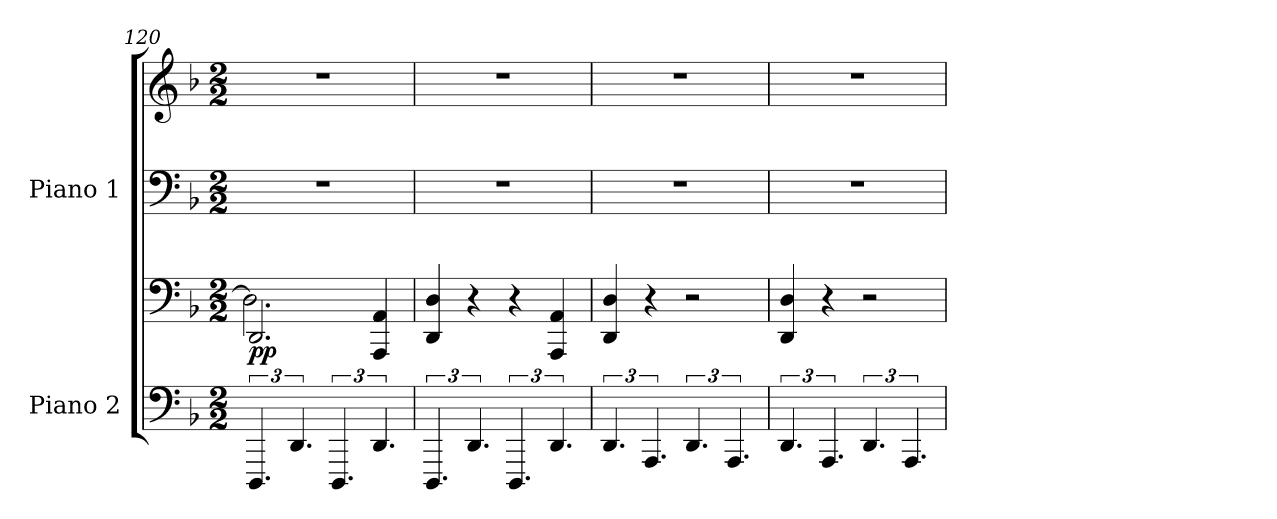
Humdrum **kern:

**kern	**kern	**dynam	**kern	**kern
*part2	*part2	*part2	*part1	*part1
*staff4	*staff3	*staff3/4	*staff2	*staff1
*I"Piano 2	*	*	*I"Piano 1	*
*I'Pno. 2	*	*	*I'Pno. 1	*
*clefF4	*clefF4	*	*clefF4	*clefG2
*k[b-]	*k[b-]	*	*k[b-]	*k[b-]
*M2/2	*M2/2	*	*M2/2	*M2/2
=120	=120	=120	=120	=120
*	*^	*	*	*
!	!	!	!LO:DY:b	!	!
6.DDD/	2.DD/	2.D\]	pp	1r	1r
6.DD/	.	.	.	.	.
6.DDD/	.	.	.	.	.
6.DD/	4AAA/ 4AA/	4ryy	.	.	.
*	*v	*v	*	*	*
=121	=121	=121	=121	=121
6.DDD/	4DD/ 4D/	.	1r	1r
6.DD/	4r	.	.	.
6.DDD/	4r	.	.	.
6.DD/	4AAA/ 4AA/	.	.	.
!!LO:LB:g=z
=122	=122	=122	=122	=122
6.DD/	4DD/ 4D/	.	1r	1r
6.AAA/	4r	.	.	.
6.DD/	2r	.	.	.
6.AAA/	.	.	.	.
=123	=123	=123	=123	=123
6.DD/	4DD/ 4D/	.	1r	1r
6.AAA/	4r	.	.	.
6.DD/	2r	.	.	.
6.AAA/	.	.	.	.
=	=	=	=	=
*-	*-	*-	*-	*-
